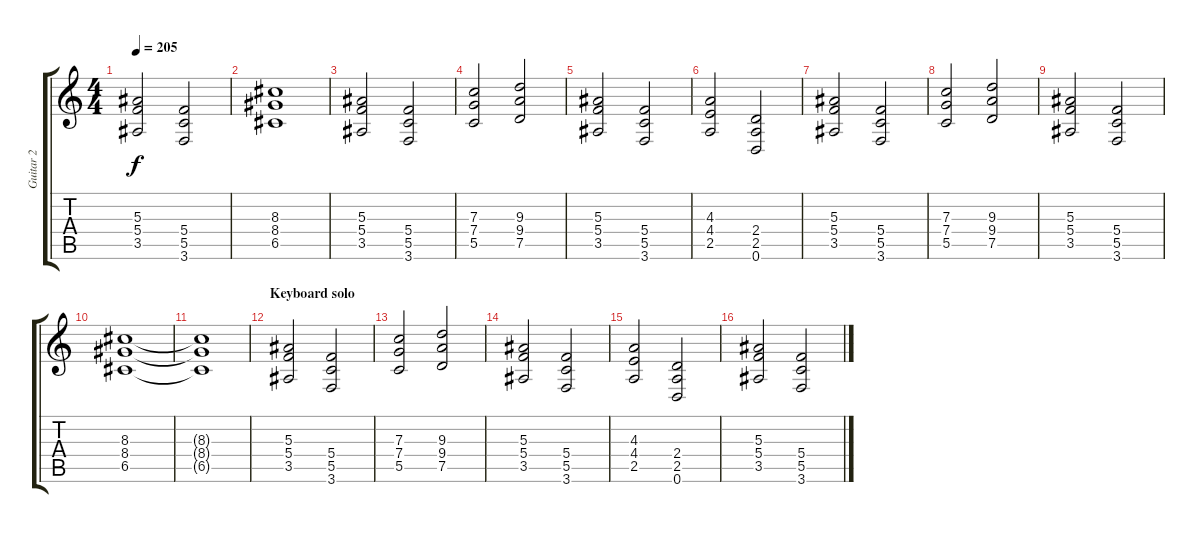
\track ("Guitar 2" "Guitar 2") {instrument distortionguitar}
\staff {score tabs}
\tuning (D4 A3 F3 C3 G2 D2) {hide}
\ts (4 4)
\tempo 205
\clef g2
\ks c
(5.3 5.4 3.5).2{dy f} (5.4 5.5 3.6).2 |
(8.3 8.4 6.5).1 |
(5.3 5.4 3.5).2 (5.4 5.5 3.6).2 |
(7.3 7.4 5.5).2 (9.3 9.4 7.5).2 |
(5.3 5.4 3.5).2 (5.4 5.5 3.6).2 |
(4.3 4.4 2.5).2 (2.4 2.5 0.6).2 |
(5.3 5.4 3.5).2 (5.4 5.5 3.6).2 |
(7.3 7.4 5.5).2 (9.3 9.4 7.5).2 |
(5.3 5.4 3.5).2 (5.4 5.5 3.6).2 |
(8.3 8.4 6.5).1 |
(8.3{t} 8.4{t} 6.5{t}).1 |
\section ("" "Keyboard solo")
(5.3 5.4 3.5).2 (5.4 5.5 3.6).2 |
(7.3 7.4 5.5).2 (9.3 9.4 7.5).2 |
(5.3 5.4 3.5).2 (5.4 5.5 3.6).2 |
(4.3 4.4 2.5).2 (2.4 2.5 0.6).2 |
(5.3 5.4 3.5).2 (5.4 5.5 3.6).2
